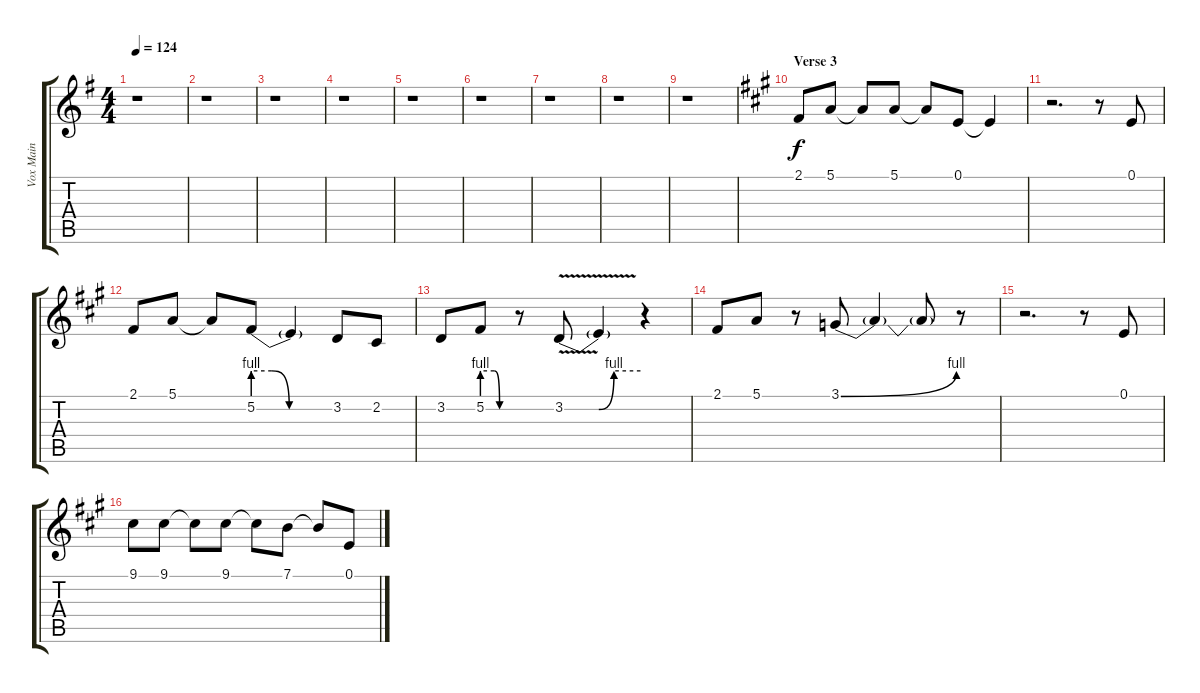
\track ("Vox Main" "Vox Main") {instrument lead2sawtooth}
\staff {score tabs}
\tuning (E4 B3 G3 D3 A2 E2) {hide}
\ts (4 4)
\tempo 124
\clef g2
\ks eminor
r.1{dy f} |
r.1 |
r.1 |
r.1 |
r.1 |
r.1 |
r.1 |
r.1 |
r.1 |
\section ("" "Verse 3")
\ks a
2.1.8{volume 14 balance 6 instrument lead2sawtooth} 5.1.8 5.1{t}.8 5.1.8 5.1{t}.8 0.1.8 0.1{t}.4 |
r.2{d} r.8 0.1.8 |
2.1.8 5.1.8 5.1{t}.8 5.2{be (custom 0 4 14 4 27 0 60 0)}.8 5.2{t}.4 3.2.8 2.2.8 |
3.2.8 5.2{be (custom 0 4 25 4 36 0 60 0)}.8 r.8 3.2{be (custom 0 0 27 0 39 4 60 4) v}.8 3.2{t}.4 r.4 |
2.1.8 5.1.8 r.8 3.1{be (bend 0 0 60 4)}.8 3.1{t}.4 3.1{t}.8 r.8 |
r.2{d} r.8 0.1.8 |
9.1.8 9.1.8 9.1{t}.8 9.1.8 9.1{t}.8 7.1.8 7.1{t}.8 0.1.8
